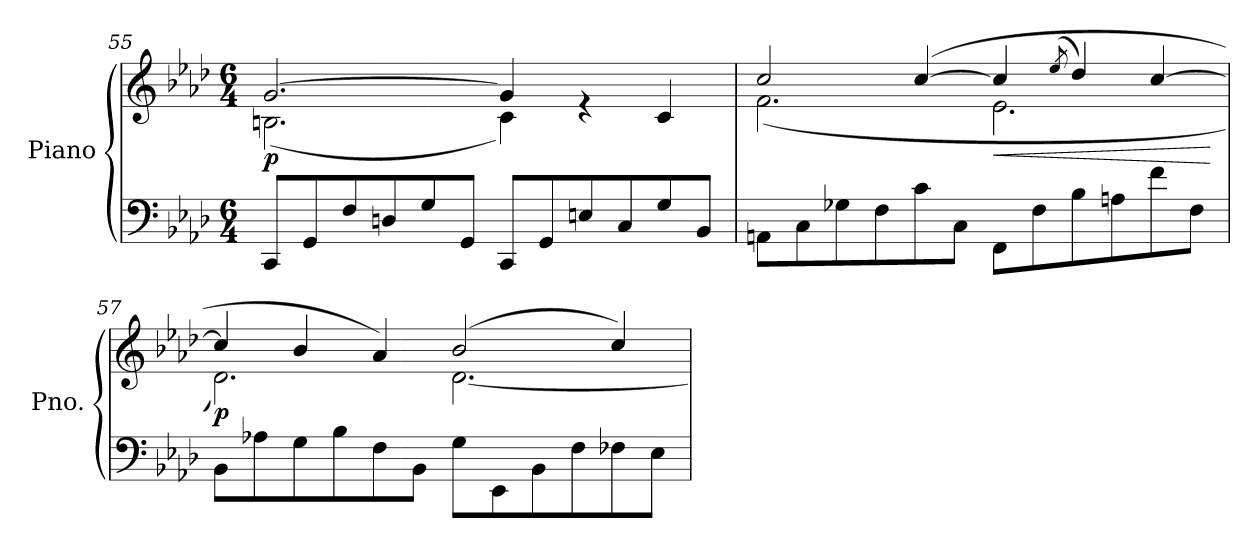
**kern	**kern	**dynam
*part1	*part1	*part1
*staff2	*staff1	*staff1/2
*I"Piano	*	*
*I'Pno.	*	*
*clefF4	*clefG2	*
*k[b-e-a-d-]	*k[b-e-a-d-]	*
*M6/4	*M6/4	*
=55	=55	=55
*	*^	*
!	!	!	!LO:DY:b
8CC/L	[2.g/	(2.Bn\	p
8GG/	.	.	.
8F/	.	.	.
8Dn/	.	.	.
8G/	.	.	.
8GG/J	.	.	.
8CC/L	4g/]	4c\)	.
8GG/	.	.	.
8En/	4re	2ryy	.
8C/	.	.	.
8G/	4c/	.	.
8BB-/J	.	.	.
!!LO:LB:g=z	!!
=56	=56	=56	=56
8AAn\L	2cc/	(2.f\	.
8C\	.	.	.
8G-X\	.	.	.
8F\	.	.	.
8c\	([4cc/	.	.
8C\J	.	.	.
!	!	!	!LO:HP:b
8FF\L	4cc/]	2.e-\	<
8F\	.	.	.
.	(>8qee-/	.	.
8B-\	4dd-/)	.	.
8An\	.	.	.
8f\	[4cc/	.	.
8F\J	.	.	.
*	*v	*v	*
.	.	[
=57	=57	=57
*	*^	*
!	!	!	!LO:DY:b
8BB-\L	4cc/]	2.d-\)	p
8A-X\	.	.	.
8G\	4b-/	.	.
8B-\	.	.	.
8F\	4a-/)	.	.
8BB-\J	.	.	.
8G\L	(2b-/	[2.d-\	.
8EE-\	.	.	.
8BB-\	.	.	.
8F\	.	.	.
8F-X\	4cc/)	.	.
8E-\J	.	.	.
*	*v	*v	*
=	=	=
*-	*-	*-
